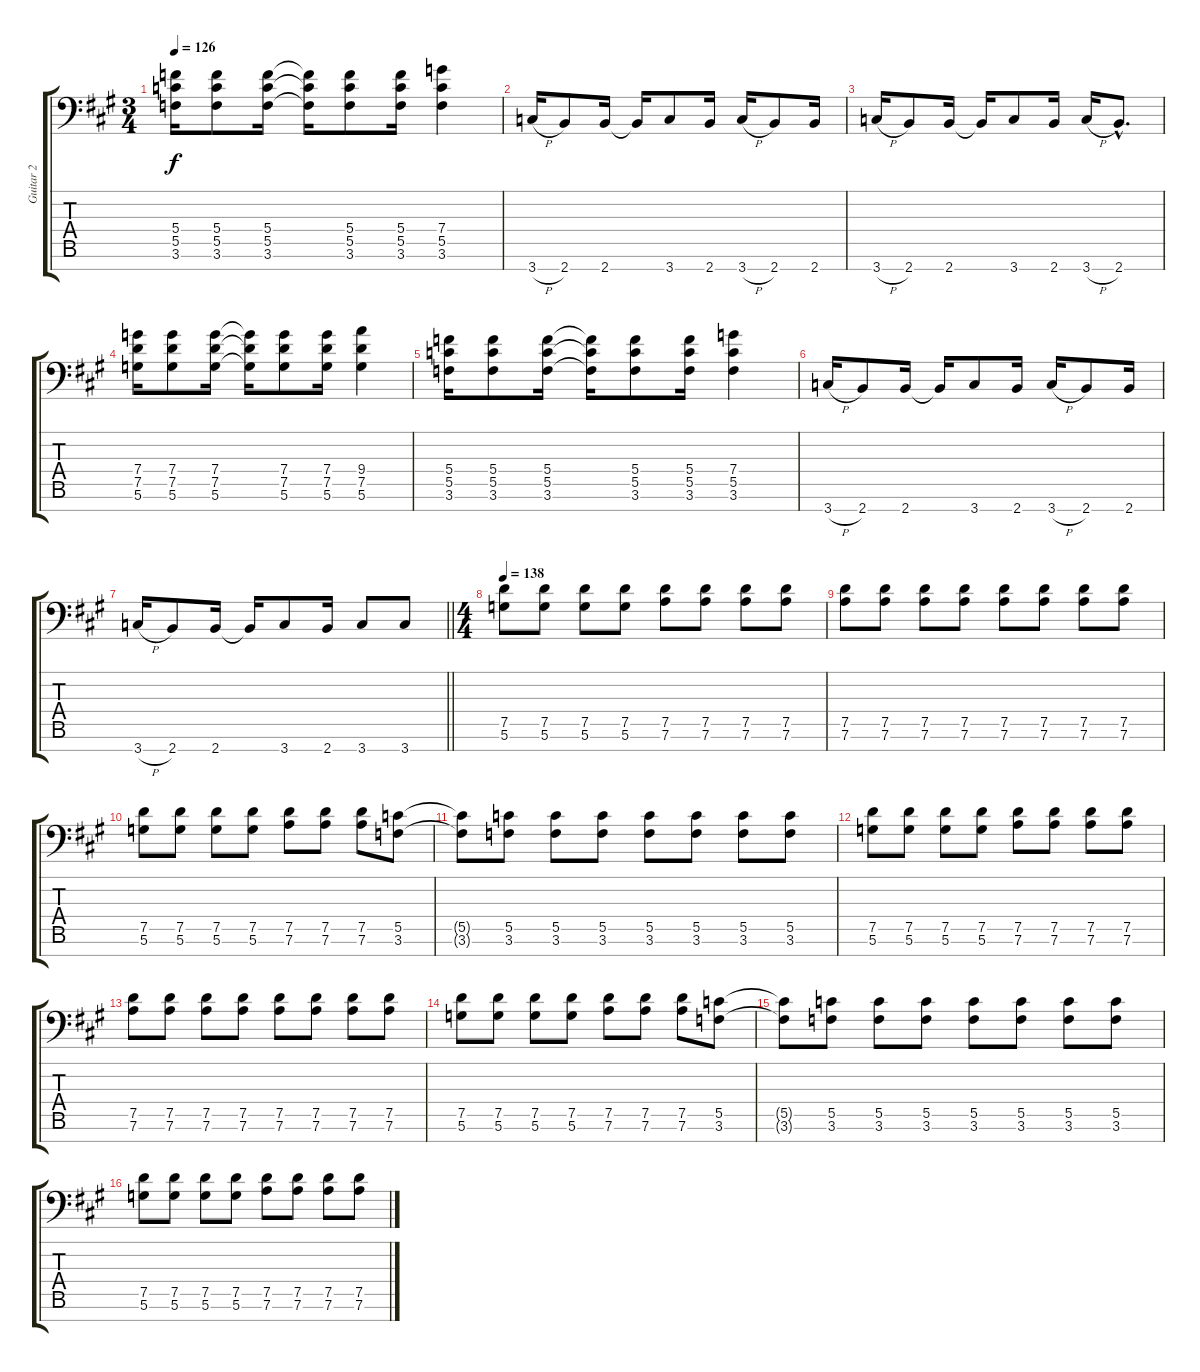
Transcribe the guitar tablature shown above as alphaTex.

\track ("Guitar 2" "Guitar 2") {instrument overdrivenguitar}
\staff {score tabs}
\tuning (D4 A3 F3 C3 G2 D2 A1) {hide}
\ts (3 4)
\tempo 126
\clef f4
\ks f#minor
(5.4 5.5 3.6).16{dy f} (5.4 5.5 3.6).8 (5.4 5.5 3.6).16 (5.4{t} 5.5{t} 3.6{t}).16 (5.4 5.5 3.6).8 (5.4 5.5 3.6).16 (7.4 5.5 3.6).4 |
3.7{h}.16 2.7.8 2.7.16 2.7{t}.16 3.7.8 2.7.16 3.7{h}.16 2.7.8 2.7.16 |
3.7{h}.16 2.7.8 2.7.16 2.7{t}.16 3.7.8 2.7.16 3.7{h}.16 2.7{hac}.8{d} |
(7.4 7.5 5.6).16 (7.4 7.5 5.6).8 (7.4 7.5 5.6).16 (7.4{t} 7.5{t} 5.6{t}).16 (7.4 7.5 5.6).8 (7.4 7.5 5.6).16 (9.4 7.5 5.6).4 |
(5.4 5.5 3.6).16 (5.4 5.5 3.6).8 (5.4 5.5 3.6).16 (5.4{t} 5.5{t} 3.6{t}).16 (5.4 5.5 3.6).8 (5.4 5.5 3.6).16 (7.4 5.5 3.6).4 |
3.7{h}.16 2.7.8 2.7.16 2.7{t}.16 3.7.8 2.7.16 3.7{h}.16 2.7.8 2.7.16 |
\barLineRight lightlight
3.7{h}.16 2.7.8 2.7.16 2.7{t}.16 3.7.8 2.7.16 3.7.8 3.7.8 |
\ts (4 4)
\tempo 138
(7.5 5.6).8 (7.5 5.6).8 (7.5 5.6).8 (7.5 5.6).8 (7.5 7.6).8 (7.5 7.6).8 (7.5 7.6).8 (7.5 7.6).8 |
(7.5 7.6).8 (7.5 7.6).8 (7.5 7.6).8 (7.5 7.6).8 (7.5 7.6).8 (7.5 7.6).8 (7.5 7.6).8 (7.5 7.6).8 |
(7.5 5.6).8 (7.5 5.6).8 (7.5 5.6).8 (7.5 5.6).8 (7.5 7.6).8 (7.5 7.6).8 (7.5 7.6).8 (5.5 3.6).8 |
(5.5{t} 3.6{t}).8 (5.5 3.6).8 (5.5 3.6).8 (5.5 3.6).8 (5.5 3.6).8 (5.5 3.6).8 (5.5 3.6).8 (5.5 3.6).8 |
(7.5 5.6).8 (7.5 5.6).8 (7.5 5.6).8 (7.5 5.6).8 (7.5 7.6).8 (7.5 7.6).8 (7.5 7.6).8 (7.5 7.6).8 |
(7.5 7.6).8 (7.5 7.6).8 (7.5 7.6).8 (7.5 7.6).8 (7.5 7.6).8 (7.5 7.6).8 (7.5 7.6).8 (7.5 7.6).8 |
(7.5 5.6).8 (7.5 5.6).8 (7.5 5.6).8 (7.5 5.6).8 (7.5 7.6).8 (7.5 7.6).8 (7.5 7.6).8 (5.5 3.6).8 |
(5.5{t} 3.6{t}).8 (5.5 3.6).8 (5.5 3.6).8 (5.5 3.6).8 (5.5 3.6).8 (5.5 3.6).8 (5.5 3.6).8 (5.5 3.6).8 |
(7.5 5.6).8 (7.5 5.6).8 (7.5 5.6).8 (7.5 5.6).8 (7.5 7.6).8 (7.5 7.6).8 (7.5 7.6).8 (7.5 7.6).8
